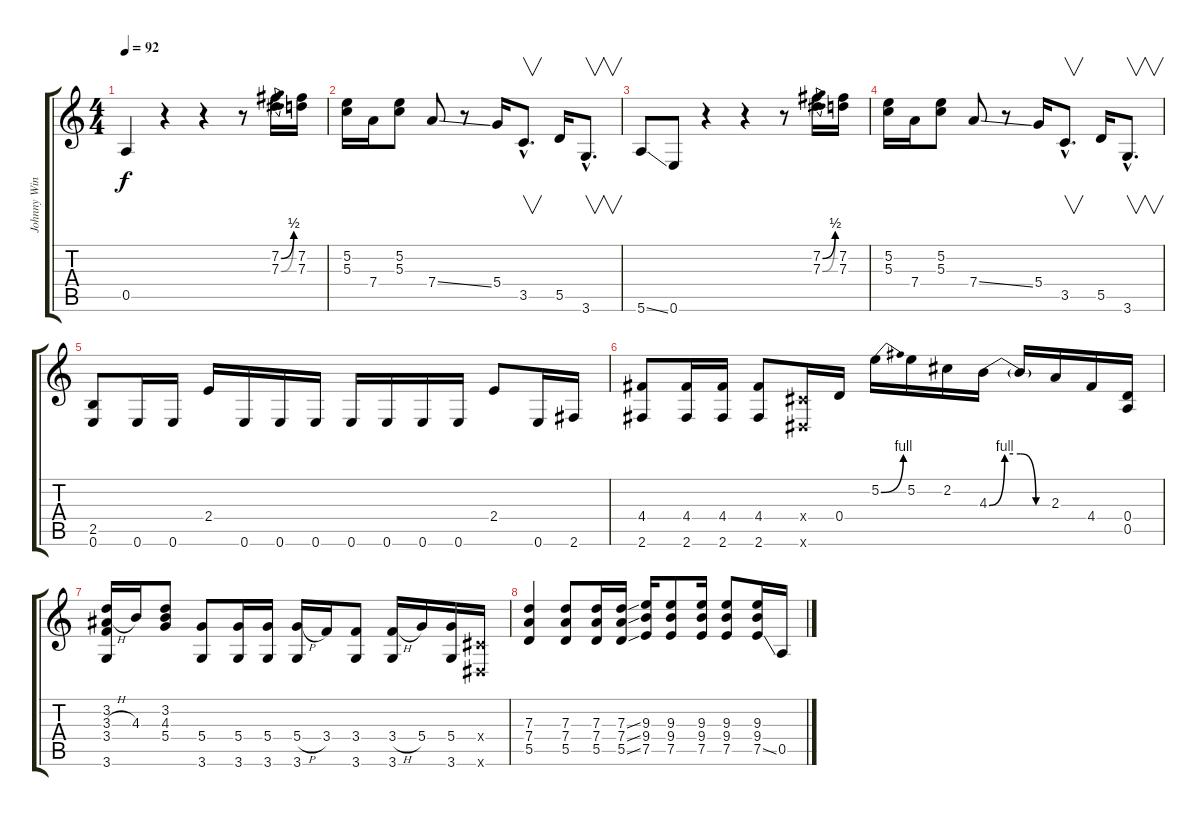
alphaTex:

\track ("Johnny Winters" "Johnny Win") {instrument distortionguitar}
\staff {score tabs}
\tuning (E4 B3 G3 D3 A2 E2) {hide}
\ts (4 4)
\tempo 92
\clef g2
\ks c
0.5.4{dy f} r.4 r.4 r.8 (7.2{be (bend 0 0 60 2)} 7.3{be (bend 0 0 60 2)}).16 (7.2 7.3).16 |
(5.2 5.3).16 7.4.16 (5.2 5.3).8 7.4{ss}.8 r.8 5.4.16 3.5{hac}.8{v d} 5.5.16 3.6{hac}.8{v d} |
5.6{ss}.8 0.6.8 r.4 r.4 r.8 (7.2{be (bend 0 0 60 2)} 7.3{be (bend 0 0 60 2)}).16 (7.2 7.3).16 |
(5.2 5.3).16 7.4.16 (5.2 5.3).8 7.4{ss}.8 r.8 5.4.16 3.5{hac}.8{v d} 5.5.16 3.6{hac}.8{v d} |
(2.5 0.6).8 0.6.16 0.6.16 2.4.16 0.6.16 0.6.16 0.6.16 0.6.16 0.6.16 0.6.16 0.6.16 2.4.8 0.6.16 2.6.16 |
(4.4 2.6).8 (4.4 2.6).16 (4.4 2.6).16 (4.4 2.6).8 (-1.4{x} -1.6{x}).16 0.4.16 5.2{be (bend 0 0 60 4)}.16 5.2.16 2.2.16 4.3{be (custom 0 0 15 4 30 4 45 0 60 0)}.16 4.3{t}.16 2.3.16 4.4.16 (0.4 0.5).16 |
(3.2 3.3{h} 3.4 3.6).16 4.3.16 (3.2 4.3 5.4).8 (5.4 3.6).8 (5.4 3.6).16 (5.4 3.6).16 (5.4{h} 3.6).16 3.4.16 (3.4 3.6).8 (3.4{h} 3.6).16 5.4.16 (5.4 3.6).16 (-1.4{x} -1.6{x}).16 |
(7.3 7.4 5.5).4 (7.3 7.4 5.5).8 (7.3 7.4 5.5).16 (7.3{ss} 7.4{ss} 5.5{ss}).16 (9.3 9.4 7.5).16 (9.3 9.4 7.5).8 (9.3 9.4 7.5).16 (9.3 9.4 7.5).8 (9.3{ss} 9.4{ss} 7.5{ss}).16 0.5.16
